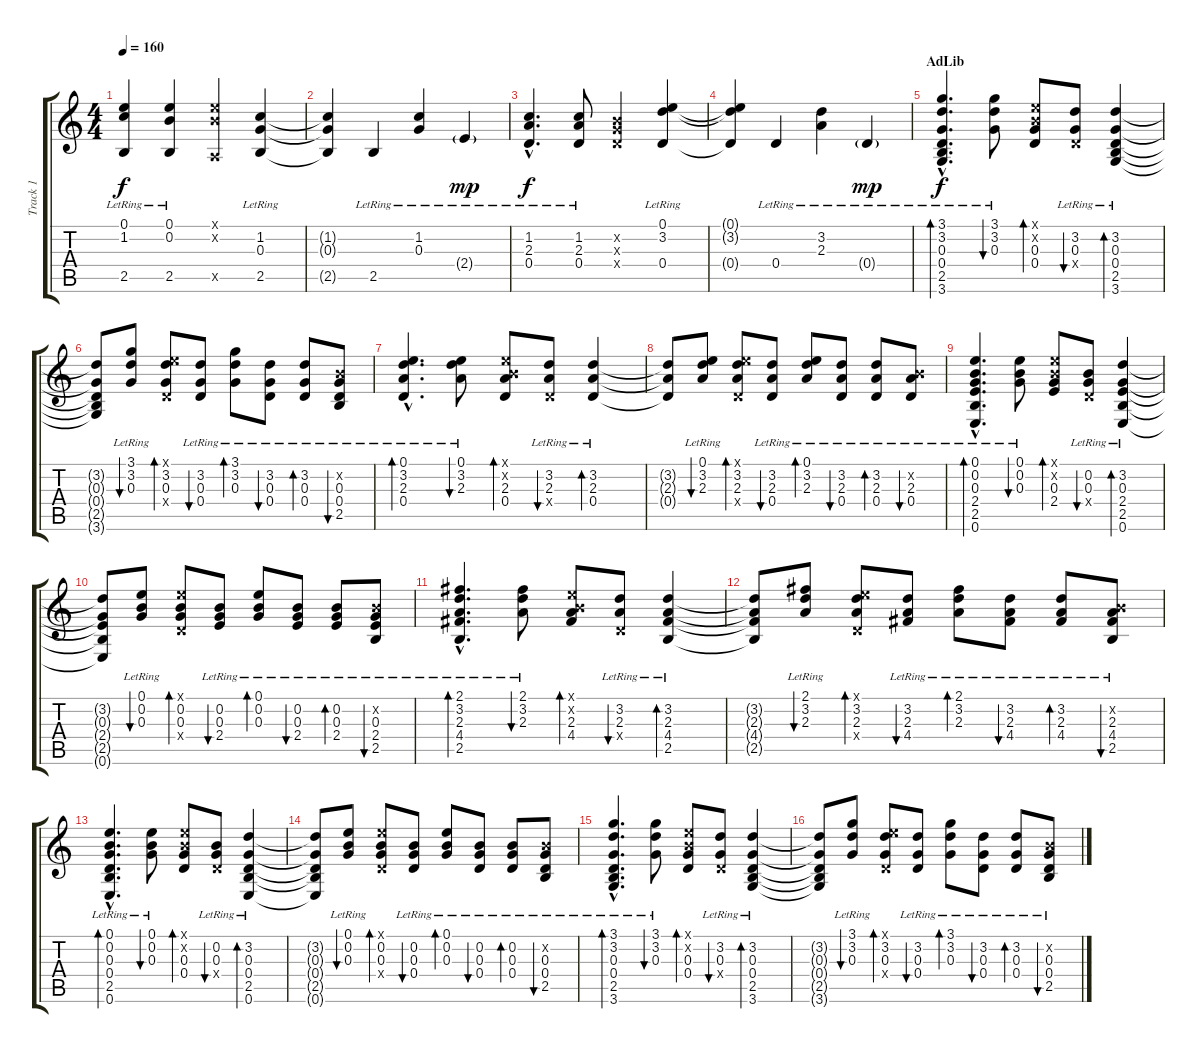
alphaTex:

\track ("Track 1" "Track 1") {instrument acousticguitarsteel}
\staff {score tabs}
\tuning (E4 B3 G3 D3 A2 E2) {hide}
\ts (4 4)
\tempo 160
\clef g2
\ks c
(0.1{lr} 1.2{lr} 2.5{lr}).4{dy f} (0.1{lr} 0.2{lr} 2.5{lr}).4 (0.1{x} 0.2{x} 0.5{x}).4 (1.2{lr} 0.3{lr} 2.5{lr}).4 |
(1.2{t} 0.3{t} 2.5{t}).4 2.5{lr}.4 (1.2{lr} 0.3{lr}).4 2.4{g lr}.4{dy mp} |
(1.2{hac lr} 2.3{hac lr} 0.4{hac lr}).4{d dy f} (1.2{lr} 2.3{lr} 0.4{lr}).8 (0.2{x} 0.3{x} 0.4{x}).4 (0.1{lr} 3.2{lr} 0.4{lr}).4 |
(0.1{t} 3.2{t} 0.4{t}).4 0.4{lr}.4 (3.2{lr} 2.3{lr}).4 0.4{g lr}.4{dy mp} |
\section ("" "AdLib")
(3.1{hac lr} 3.2{hac lr} 0.3{hac lr} 0.4{hac lr} 2.5{hac lr} 3.6{hac lr}).4{d bd 120 dy f} (3.1{lr} 3.2{lr} 0.3{lr}).8{bu 120} (0.1{x} 0.2{x} 0.3 0.4).8{bd 60} (3.2{lr} 0.3{lr} 0.4{x}).8{bu 60} (3.2{lr} 0.3{lr} 0.4{lr} 2.5{lr} 3.6{lr}).4{bd 60} |
(3.2{t} 0.3{t} 0.4{t} 2.5{t} 3.6{t}).8 (3.1{lr} 3.2{lr} 0.3{lr}).8{bu 60} (0.1{x} 3.2 0.3 0.4{x}).8{bd 60} (3.2{lr} 0.3{lr} 0.4{lr}).8{bu 60} (3.1{lr} 3.2{lr} 0.3{lr}).8{bd 60} (3.2{lr} 0.3{lr} 0.4{lr}).8{bu 60} (3.2{lr} 0.3{lr} 0.4{lr}).8{bd 60} (0.2{x} 0.3{lr} 0.4{lr} 2.5{lr}).8{bu 60} |
(0.1{hac lr} 3.2{hac lr} 2.3{hac lr} 0.4{hac lr}).4{d bd 60} (0.1{lr} 3.2{lr} 2.3{lr}).8{bu 120} (0.1{x} 0.2{x} 2.3 0.4).8{bd 60} (3.2{lr} 2.3{lr} 0.4{x}).8{bu 60} (3.2{lr} 2.3{lr} 0.4{lr}).4{bd 60} |
(3.2{t} 2.3{t} 0.4{t}).8 (0.1{lr} 3.2{lr} 2.3{lr}).8{bu 60} (0.1{x} 3.2 2.3 0.4{x}).8{bd 60} (3.2{lr} 2.3{lr} 0.4{lr}).8{bu 60} (0.1{lr} 3.2{lr} 2.3{lr}).8{bd 60} (3.2{lr} 2.3{lr} 0.4{lr}).8{bu 60} (3.2{lr} 2.3{lr} 0.4{lr}).8{bd 60} (0.2{x} 2.3{lr} 0.4{lr}).8{bu 60} |
(0.1{hac lr} 0.2{hac lr} 0.3{hac lr} 2.4{hac lr} 2.5{hac lr} 0.6{hac lr}).4{d bd 60} (0.1{lr} 0.2{lr} 0.3{lr}).8{bu 120} (0.1{x} 0.2{x} 0.3 2.4).8{bd 60} (0.2{lr} 0.3{lr} 0.4{x}).8{bu 60} (3.2{lr} 0.3{lr} 2.4{lr} 2.5{lr} 0.6{lr}).4{bd 60} |
(3.2{t} 0.3{t} 2.4{t} 2.5{t} 0.6{t}).8 (0.1{lr} 0.2{lr} 0.3{lr}).8{bu 60} (0.1{x} 0.2 0.3 0.4{x}).8{bd 60} (0.2{lr} 0.3{lr} 2.4{lr}).8{bu 60} (0.1{lr} 0.2{lr} 0.3{lr}).8{bd 60} (0.2{lr} 0.3{lr} 2.4{lr}).8{bu 60} (0.2{lr} 0.3 2.4{lr}).8{bd 60} (0.2{x} 0.3{lr} 2.4{lr} 2.5{lr}).8{bu 60} |
(2.1{hac lr} 3.2{hac lr} 2.3{hac lr} 4.4{hac lr} 2.5{hac lr}).4{d bd 60} (2.1{lr} 3.2{lr} 2.3{lr}).8{bu 120} (0.1{x} 0.2{x} 2.3 4.4).8{bd 60} (3.2{lr} 2.3{lr} 0.4{x}).8{bu 60} (3.2{lr} 2.3{lr} 4.4{lr} 2.5{lr}).4{bd 60} |
(3.2{t} 2.3{t} 4.4{t} 2.5{t}).8 (2.1{lr} 3.2{lr} 2.3{lr}).8{bu 60} (0.1{x} 3.2 2.3 0.4{x}).8{bd 60} (3.2{lr} 2.3{lr} 4.4{lr}).8{bu 60} (2.1{lr} 3.2{lr} 2.3{lr}).8{bd 60} (3.2{lr} 2.3{lr} 4.4{lr}).8{bu 60} (3.2{lr} 2.3{lr} 4.4{lr}).8{bd 60} (0.2{x} 2.3{lr} 4.4{lr} 2.5{lr}).8{bu 60} |
(0.1{hac lr} 0.2{hac lr} 0.3{hac lr} 0.4{hac lr} 2.5{hac lr} 0.6{hac lr}).4{d bd 60} (0.1{lr} 0.2{lr} 0.3{lr}).8{bu 120} (0.1{x} 0.2{x} 0.3 0.4).8{bd 60} (0.2{lr} 0.3{lr} 0.4{x}).8{bu 60} (3.2{lr} 0.3{lr} 0.4{lr} 2.5{lr} 0.6{lr}).4{bd 60} |
(3.2{t} 0.3{t} 0.4{t} 2.5{t} 0.6{t}).8 (0.1{lr} 0.2{lr} 0.3{lr}).8{bu 60} (0.1{x} 0.2 0.3 0.4{x}).8{bd 60} (0.2{lr} 0.3{lr} 0.4{lr}).8{bu 60} (0.1{lr} 0.2{lr} 0.3{lr}).8{bd 60} (0.2{lr} 0.3{lr} 0.4{lr}).8{bu 60} (0.2{lr} 0.3 0.4{lr}).8{bd 60} (0.2{x} 0.3{lr} 0.4{lr} 2.5{lr}).8{bu 60} |
(3.1{hac lr} 3.2{hac lr} 0.3{hac lr} 0.4{hac lr} 2.5{hac lr} 3.6{hac lr}).4{d bd 60} (3.1{lr} 3.2{lr} 0.3{lr}).8{bu 120} (0.1{x} 0.2{x} 0.3 0.4).8{bd 60} (3.2{lr} 0.3{lr} 0.4{x}).8{bu 60} (3.2{lr} 0.3{lr} 0.4{lr} 2.5{lr} 3.6{lr}).4{bd 60} |
(3.2{t} 0.3{t} 0.4{t} 2.5{t} 3.6{t}).8 (3.1{lr} 3.2{lr} 0.3{lr}).8{bu 60} (0.1{x} 3.2 0.3 0.4{x}).8{bd 60} (3.2{lr} 0.3{lr} 0.4{lr}).8{bu 60} (3.1{lr} 3.2{lr} 0.3{lr}).8{bd 60} (3.2{lr} 0.3{lr} 0.4{lr}).8{bu 60} (3.2{lr} 0.3{lr} 0.4{lr}).8{bd 60} (0.2{x} 0.3{lr} 0.4{lr} 2.5{lr}).8{bu 60}
